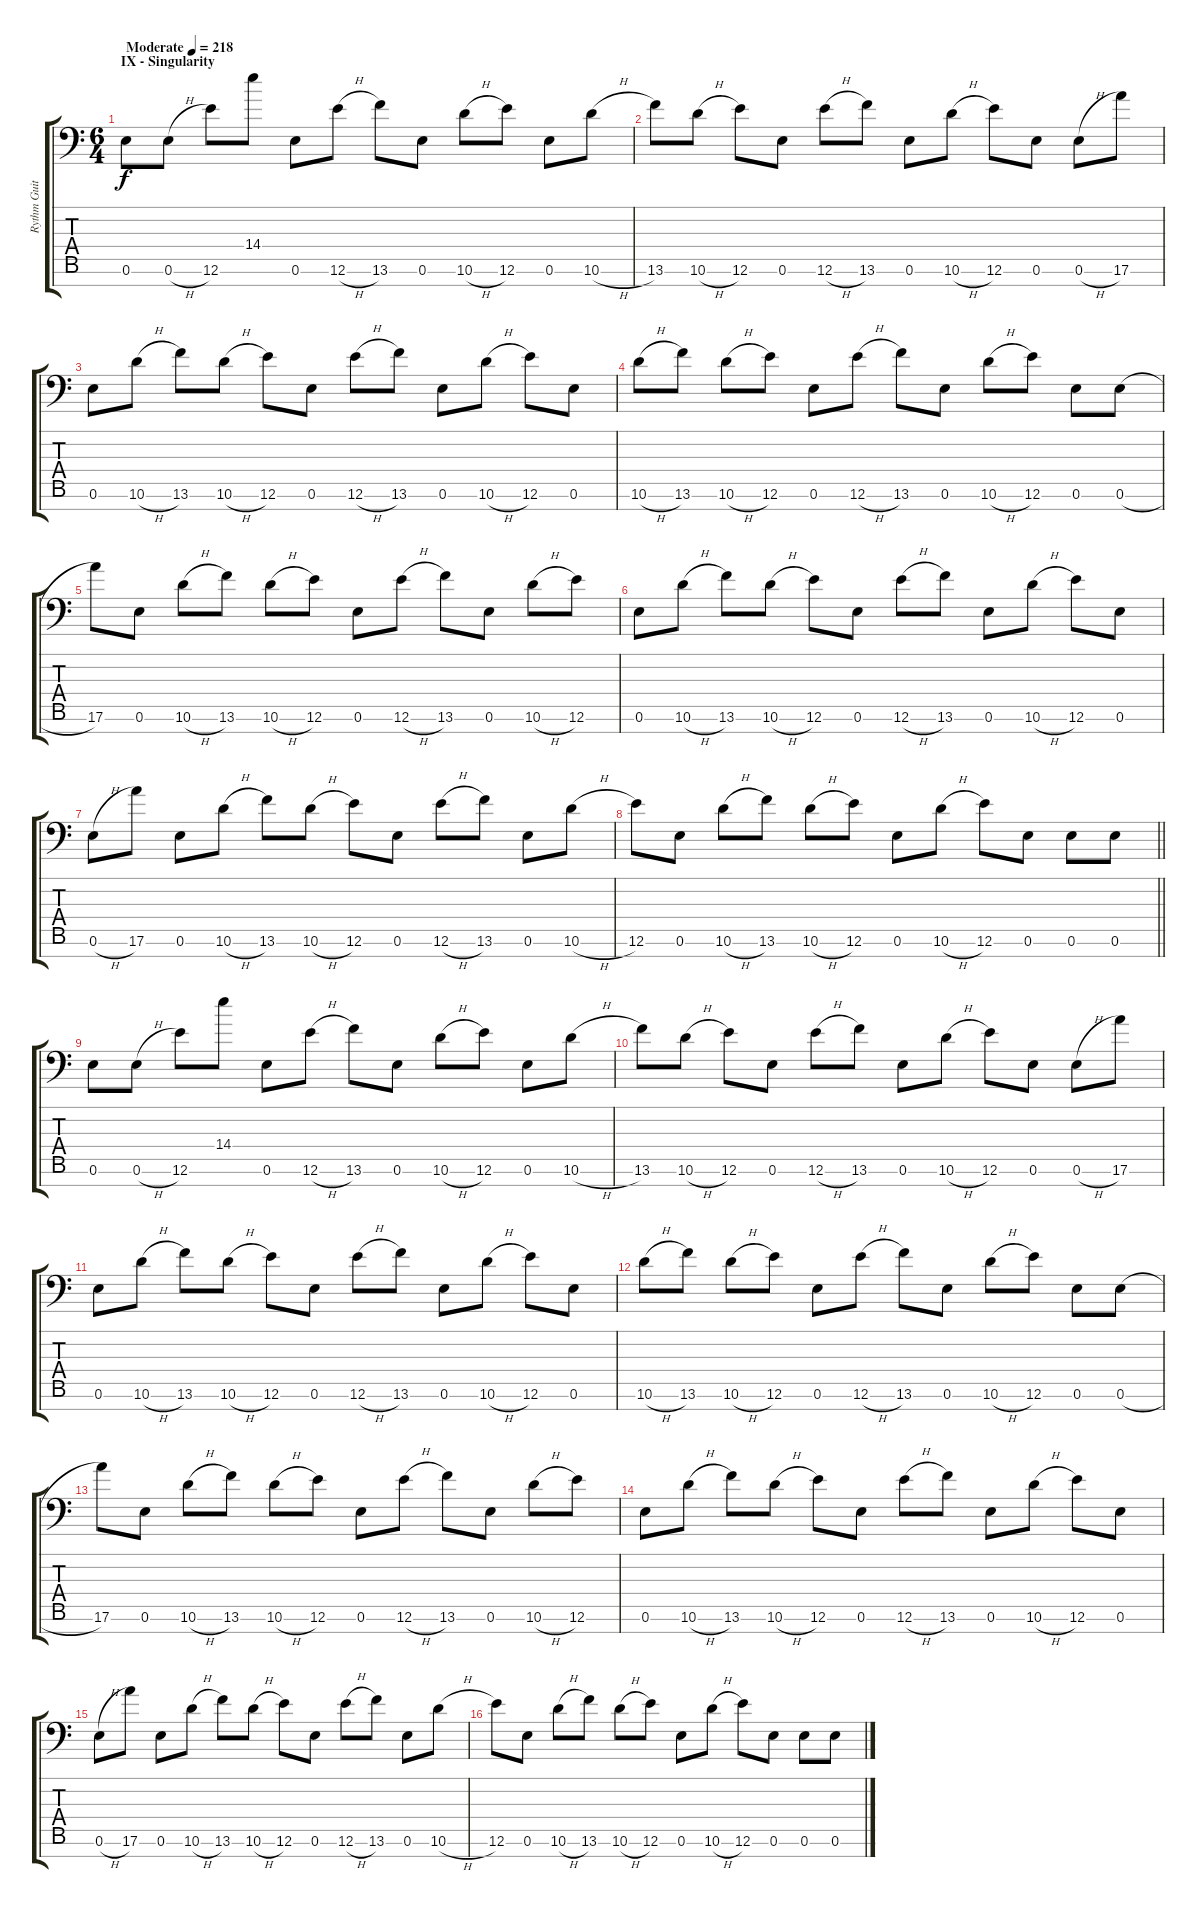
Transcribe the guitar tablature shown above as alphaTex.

\track ("Rythm Guitar #1" "Rythm Guit") {instrument distortionguitar}
\staff {score tabs}
\tuning (D4 A3 E3 D3 A2 E2 A1) {hide}
\ts (6 4)
\section ("" "IX - Singularity")
\tempo (218 "Moderate")
\clef f4
\ks c
0.6.8{dy f volume 0 instrument distortionguitar} 0.6{h}.8 12.6.8{volume 4} 14.4.8 0.6.8 12.6{h}.8 13.6.8 0.6.8 10.6{h}.8 12.6.8 0.6.8 10.6{h}.8 |
13.6.8 10.6{h}.8 12.6.8 0.6.8 12.6{h}.8 13.6.8 0.6.8 10.6{h}.8 12.6.8 0.6.8 0.6{h}.8 17.6.8 |
0.6.8 10.6{h}.8 13.6.8 10.6{h}.8 12.6.8 0.6.8 12.6{h}.8 13.6.8 0.6.8 10.6{h}.8 12.6.8{volume 5} 0.6.8 |
10.6{h}.8 13.6.8 10.6{h}.8 12.6.8 0.6.8 12.6{h}.8 13.6.8 0.6.8 10.6{h}.8 12.6.8 0.6.8 0.6{h}.8 |
17.6.8 0.6.8 10.6{h}.8 13.6.8 10.6{h}.8 12.6.8 0.6.8 12.6{h}.8 13.6.8 0.6.8 10.6{h}.8 12.6.8 |
0.6.8 10.6{h}.8 13.6.8 10.6{h}.8 12.6.8 0.6.8 12.6{h}.8{volume 13} 13.6.8 0.6.8 10.6{h}.8 12.6.8 0.6.8 |
0.6{h}.8 17.6.8 0.6.8 10.6{h}.8 13.6.8 10.6{h}.8 12.6.8 0.6.8 12.6{h}.8 13.6.8 0.6.8 10.6{h}.8 |
\barLineRight lightlight
12.6.8 0.6.8 10.6{h}.8 13.6.8 10.6{h}.8 12.6.8 0.6.8 10.6{h}.8 12.6.8 0.6.8 0.6.8 0.6.8 |
\section ("" "")
0.6.8{volume 13} 0.6{h}.8 12.6.8 14.4.8 0.6.8 12.6{h}.8 13.6.8 0.6.8 10.6{h}.8 12.6.8 0.6.8 10.6{h}.8 |
13.6.8 10.6{h}.8 12.6.8 0.6.8 12.6{h}.8 13.6.8 0.6.8 10.6{h}.8 12.6.8 0.6.8 0.6{h}.8 17.6.8 |
0.6.8 10.6{h}.8 13.6.8 10.6{h}.8 12.6.8 0.6.8 12.6{h}.8 13.6.8 0.6.8 10.6{h}.8 12.6.8 0.6.8 |
10.6{h}.8 13.6.8 10.6{h}.8 12.6.8 0.6.8 12.6{h}.8 13.6.8 0.6.8 10.6{h}.8 12.6.8 0.6.8 0.6{h}.8 |
17.6.8 0.6.8 10.6{h}.8 13.6.8 10.6{h}.8 12.6.8 0.6.8 12.6{h}.8 13.6.8 0.6.8 10.6{h}.8 12.6.8 |
0.6.8 10.6{h}.8 13.6.8 10.6{h}.8 12.6.8 0.6.8 12.6{h}.8 13.6.8 0.6.8 10.6{h}.8 12.6.8 0.6.8 |
0.6{h}.8 17.6.8 0.6.8 10.6{h}.8 13.6.8 10.6{h}.8 12.6.8 0.6.8 12.6{h}.8 13.6.8 0.6.8 10.6{h}.8 |
12.6.8 0.6.8 10.6{h}.8 13.6.8 10.6{h}.8 12.6.8 0.6.8 10.6{h}.8 12.6.8 0.6.8 0.6.8 0.6.8
